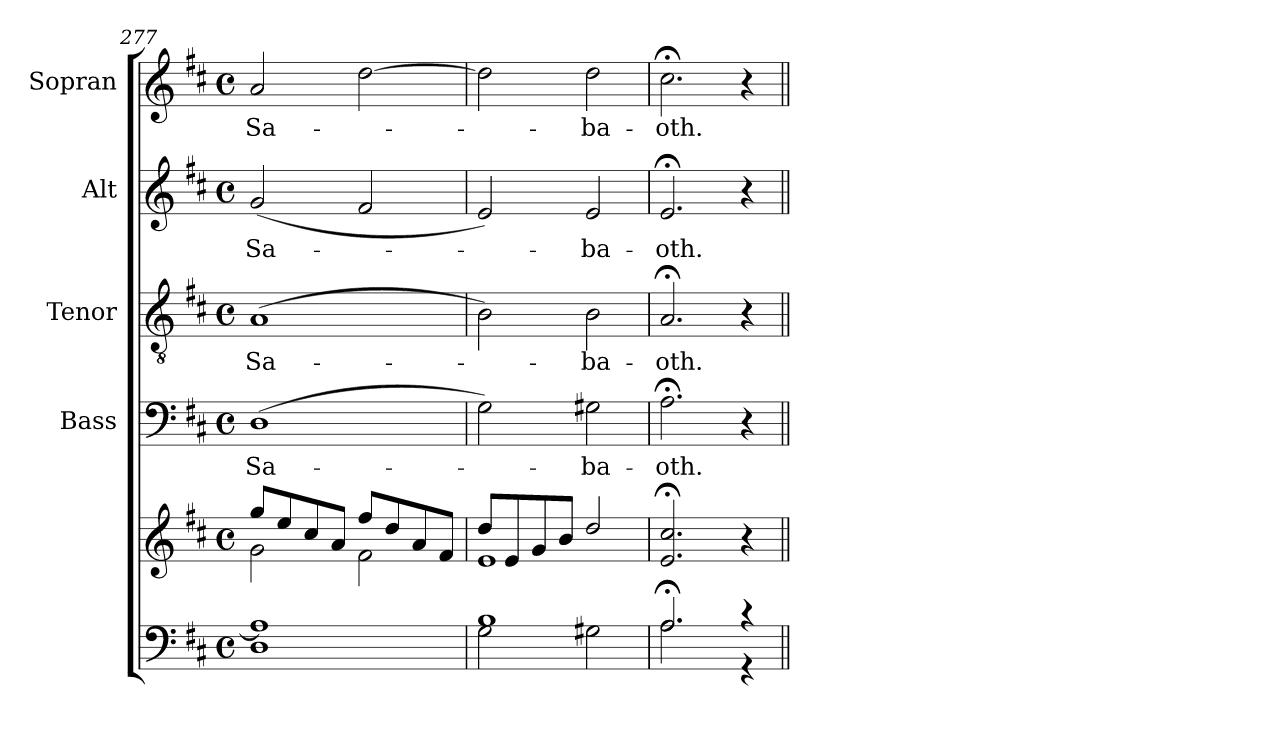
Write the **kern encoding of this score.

**kern	**kern	**kern	**text	**kern	**text	**kern	**text	**kern	**text
*part5	*part5	*part4	*part4	*part3	*part3	*part2	*part2	*part1	*part1
*staff6	*staff5	*staff4	*staff4	*staff3	*staff3	*staff2	*staff2	*staff1	*staff1
*	*	*I"Bass	*	*I"Tenor	*	*I"Alt	*	*I"Sopran	*
*	*	*I'B.	*	*I'T.	*	*I'A.	*	*I'S.	*
*clefF4	*clefG2	*clefF4	*	*clefGv2	*	*clefG2	*	*clefG2	*
*k[f#c#]	*k[f#c#]	*k[f#c#]	*	*k[f#c#]	*	*k[f#c#]	*	*k[f#c#]	*
*D:	*D:	*D:	*	*D:	*	*D:	*	*D:	*
*M4/4	*M4/4	*M4/4	*	*M4/4	*	*M4/4	*	*M4/4	*
*met(c)	*met(c)	*met(c)	*	*met(c)	*	*met(c)	*	*met(c)	*
=277	=277	=277	=277	=277	=277	=277	=277	=277	=277
*^	*^	*	*	*	*	*	*	*	*
!	!	!	!	!	!LO:LY:b	!	!LO:LY:b	!	!LO:LY:b	!	!LO:LY:b
1A]	1D	8gg/L	2g\	(>1D	Sa-	(>1A	Sa-	(<2g/	Sa-	2a/	Sa-
.	.	8ee/	.	.	.	.	.	.	.	.	.
.	.	8cc#/	.	.	.	.	.	.	.	.	.
.	.	8a/J	.	.	.	.	.	.	.	.	.
.	.	8ff#/L	2f#\	.	.	.	.	2f#/	.	[2dd\	.
.	.	8dd/	.	.	.	.	.	.	.	.	.
.	.	8a/	.	.	.	.	.	.	.	.	.
.	.	8f#/J	.	.	.	.	.	.	.	.	.
=278	=278	=278	=278	=278	=278	=278	=278	=278	=278	=278	=278
1B	2G\	8dd/L	1e	2G\)	.	2B\)	.	2e/)	.	2dd\]	.
.	.	8e/	.	.	.	.	.	.	.	.	.
.	.	8g/	.	.	.	.	.	.	.	.	.
.	.	8b/J	.	.	.	.	.	.	.	.	.
!	!	!	!	!	!LO:LY:b	!	!LO:LY:b	!	!LO:LY:b	!	!LO:LY:b
.	2G#X\	2dd/	.	2G#X\	-ba-	2B\	-ba-	2e/	-ba-	2dd\	-ba-
*	*	*v	*v	*	*	*	*	*	*	*	*
=279	=279	=279	=279	=279	=279	=279	=279	=279	=279	=279
!	!	!	!	!LO:LY:b	!	!LO:LY:b	!	!LO:LY:b	!	!LO:LY:b
2.A;/	2.A\	2.e/;< 2.cc#/;<	2.A;<\	-oth.	2.A;</	-oth.	2.e;</	-oth.	2.cc#;<\	-oth.
4r	4r	4r	4r	.	4r	.	4r	.	4r	.
*v	*v	*	*	*	*	*	*	*	*	*
=||	=||	=||	=||	=||	=||	=||	=||	=||	=||
*-	*-	*-	*-	*-	*-	*-	*-	*-	*-
